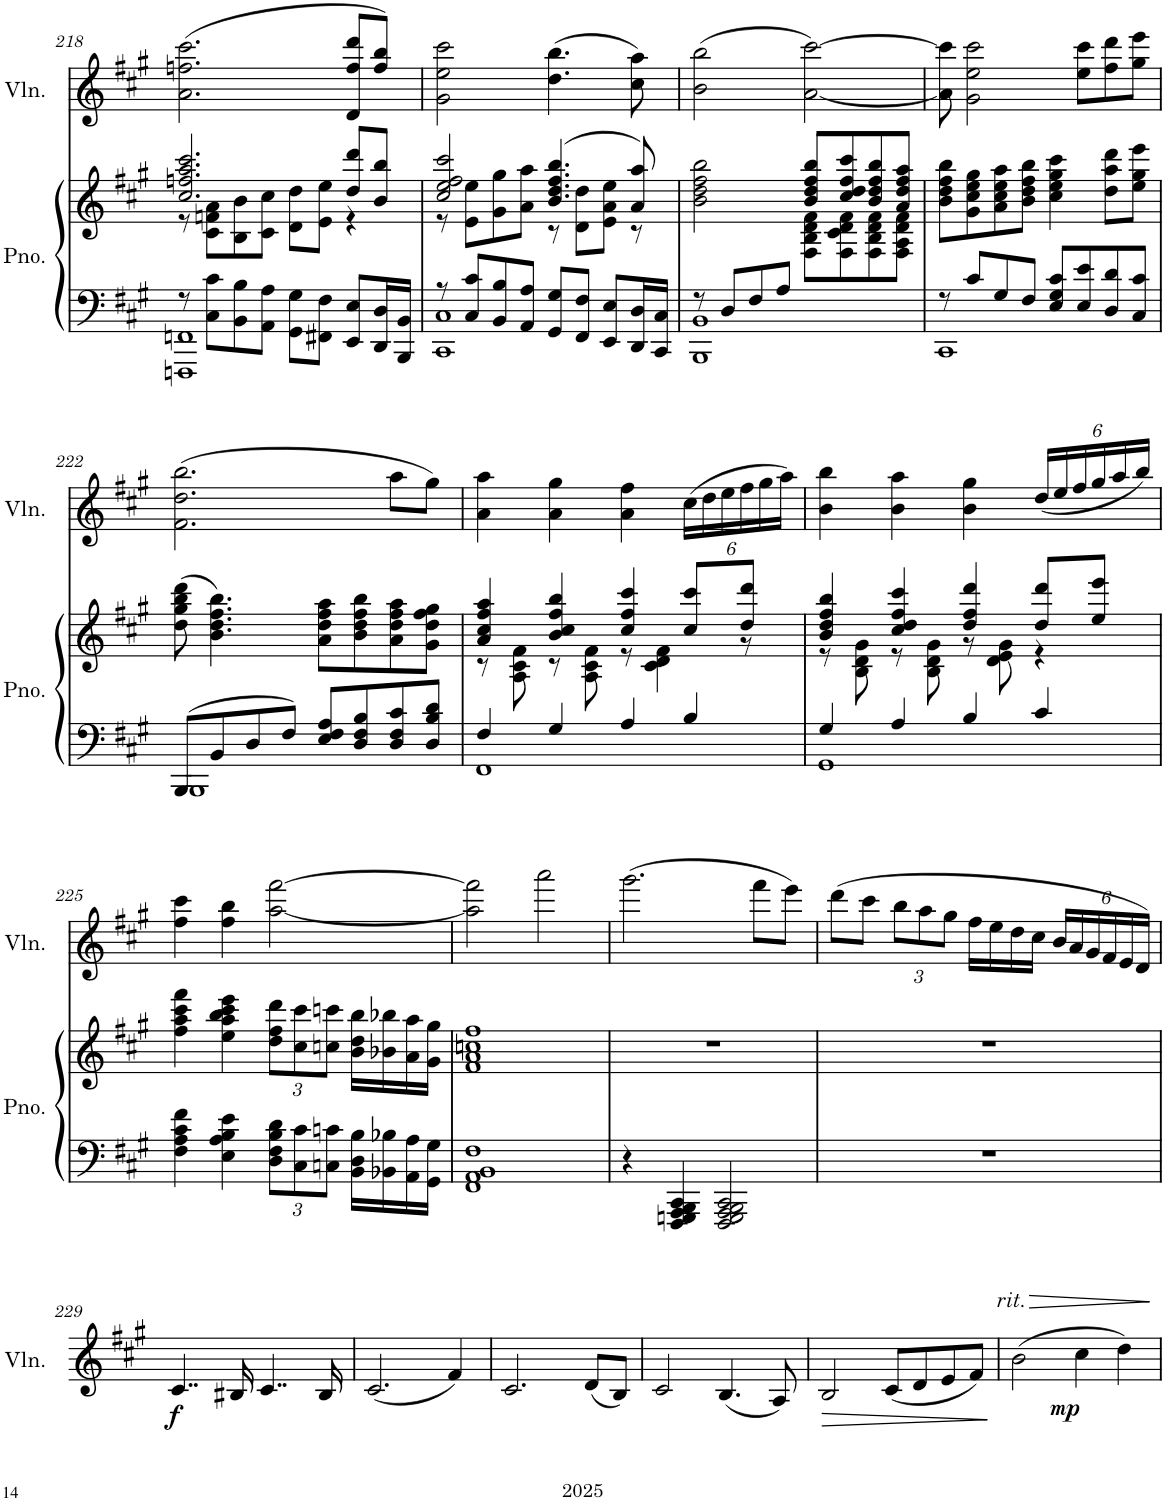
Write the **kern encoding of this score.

**kern	**kern	**kern	**dynam
*part2	*part2	*part1	*part1
*staff3	*staff2	*staff1	*staff1
*I"Piano	*	*I"Violin	*
*I'Pno.	*	*I'Vln.	*
!!LO:PB:g=z
*clefF4	*clefG2	*clefG2	*
*k[f#c#g#]	*k[f#c#g#]	*k[f#c#g#]	*
*M4/4	*M4/4	*M4/4	*
=218	=218	=218	=218
*^	*^	*	*
8r	1FFFn 1FFn	2.cc#/ 2.ffn/ 2.aa/ 2.ccc#/	8r	(2.a\ 2.ffn\ 2.ccc#\	.
8C#\ 8c#\L	.	.	8c#\ 8fn\ 8a\L	.	.
8BB\ 8B\	.	.	8B\ 8b\	.	.
8AA\ 8A\J	.	.	8c#\ 8cc#\J	.	.
8GG#\ 8G#\L	.	.	8d\ 8dd\L	.	.
8FF#X\ 8F#\J	.	.	8e\ 8ee\J	.	.
8EE/ 8E/L	.	8dd/ 8ddd/L	4r	8d/ 8ff/ 8ddd/L	.
16DD/ 16D/L	.	8b/ 8bb/J	.	8ff/ 8bb/J)	.
16BBB/ 16BB/JJ	.	.	.	.	.
=219	=219	=219	=219	=219	=219
8r	1CC# 1C#	2cc#/ 2ee/ 2ff#/ 2ccc#/	8r	2g#\ 2ee\ 2ccc#\	.
8C#/ 8c#/L	.	.	8e\ 8ee\L	.	.
8BB/ 8B/	.	.	8g#\ 8gg#\	.	.
8AA/ 8A/J	.	.	8a\ 8aa\J	.	.
8GG#/ 8G#/L	.	(4.b/ 4.dd/ 4.ff#/ 4.bb/	8r	(4.dd\ 4.bb\	.
8FF#/ 8F#/J	.	.	8d\ 8dd\L	.	.
8EE/ 8E/L	.	.	8e\ 8a\ 8ee\J	.	.
16DD/ 16D/L	.	8a/ 8aa/)	8r	8cc#\ 8aa\)	.
16CC#/ 16C#/JJ	.	.	.	.	.
=220	=220	=220	=220	=220	=220
8r	1BBB 1BB	2b\ 2dd\ 2ff#\ 2bb\	2ryy	(2b\ 2bb\	.
8D/L	.	.	.	.	.
8F#/	.	.	.	.	.
8A/J	.	.	.	.	.
2ryy	.	8b/ 8dd/ 8ff#/ 8bb/L	8F#\ 8B\ 8d\ 8f#\L	[2a\ [2ccc#\)	.
.	.	8cc#/ 8dd/ 8ff#/ 8ccc#/	8F#\ 8c#\ 8d\ 8f#\	.	.
.	.	8b/ 8dd/ 8ff#/ 8bb/	8F#\ 8B\ 8d\ 8f#\	.	.
.	.	8a/ 8dd/ 8ff#/ 8aa/J	8F#\ 8A\ 8d\ 8f#\J	.	.
*	*	*v	*v	*	*
=221	=221	=221	=221	=221
8r	1CC#	8b\ 8dd\ 8ff#\ 8bb\L	8a\] 8ccc#\]	.
8c#/L	.	8g#\ 8cc#\ 8ee\ 8gg#\	2g#\ 2ee\ 2ccc#\	.
8G#/	.	8a\ 8cc#\ 8ee\ 8aa\	.	.
8F#/J	.	8b\ 8dd\ 8ff#\ 8bb\J	.	.
8E/ 8G#/ 8c#/L	.	4cc#\ 4ee\ 4gg#\ 4ccc#\	.	.
8E/ 8e/	.	.	8ee\ 8ccc#\L	.
8D/ 8d/	.	8dd\ 8aa\ 8ddd\L	8ff#\ 8ddd\	.
8C#/ 8c#/J	.	8ee\ 8gg#\ 8eee\J	8gg#\ 8eee\J	.
!!LO:LB:g=z
=222	=222	=222	=222	=222
8BBB/L	1BBB	(8dd\ 8gg#\ 8bb\ 8ddd\	(2.f#\ 2.dd\ 2.bb\	.
8BB/	.	4.b\ 4.dd\ 4.ff#\ 4.bb\)	.	.
8D/	.	.	.	.
8F#/J	.	.	.	.
8E/ 8F#/ 8A/L	.	8a\ 8dd\ 8ff#\ 8aa\L	.	.
8D/ 8F#/ 8B/	.	8b\ 8dd\ 8ff#\ 8bb\	.	.
8D/ 8F#/ 8c#/	.	8a\ 8dd\ 8ff#\ 8aa\	8aa\L	.
8D/ 8B/ 8d/J	.	8g#\ 8dd\ 8ff#\ 8gg#\J	8gg#\J)	.
=223	=223	=223	=223	=223
*	*	*^	*	*
4F#/	1FF#	4a/ 4cc#/ 4ff#/ 4aa/	8r	4a\ 4aa\	.
.	.	.	8A\ 8c#\ 8f#\	.	.
4G#/	.	4b/ 4cc#/ 4ff#/ 4bb/	8r	4a\ 4gg#\	.
.	.	.	8A\ 8c#\ 8f#\	.	.
4A/	.	4cc#/ 4ff#/ 4ccc#/	8r	4a\ 4ff#\	.
.	.	.	4c#\ 4d\ 4f#\	.	.
*	*	*	*	*Xbrackettup	*
4B/	.	8cc#/ 8ccc#/L	.	(24cc#\LL	.
.	.	.	.	24dd\	.
.	.	.	.	24ee\	.
.	.	8dd/ 8ddd/J	8r	24ff#\	.
.	.	.	.	24gg#\	.
.	.	.	.	24aa\JJ)	.
=224	=224	=224	=224	=224	=224
4G#/	1GG#	4b/ 4dd/ 4ff#/ 4bb/	8r	4b\ 4bb\	.
.	.	.	8B\ 8d\ 8g#\	.	.
4A/	.	4cc#/ 4dd/ 4ff#/ 4ccc#/	8r	4b\ 4aa\	.
.	.	.	8B\ 8d\ 8g#\	.	.
4B/	.	4dd/ 4ff#/ 4ddd/	8r	4b\ 4gg#\	.
.	.	.	8d\ 8e\ 8g#\	.	.
4c#/	.	8dd/ 8ddd/L	4r	(24dd/LL	.
.	.	.	.	24ee/	.
.	.	.	.	24ff#/	.
.	.	8ee/ 8eee/J	.	24gg#/	.
.	.	.	.	24aa/	.
.	.	.	.	24bb/JJ)	.
*v	*v	*	*	*	*
*	*v	*v	*	*
!!LO:LB:g=z
=225	=225	=225	=225
4F#\ 4A\ 4c#\ 4f#\	4ff#\ 4aa\ 4ccc#\ 4fff#\	4ff#\ 4ccc#\	.
4E\ 4A\ 4B\ 4e\	4ee\ 4aa\ 4bb\ 4ccc#\ 4eee\	4ff#\ 4bb\	.
*Xbrackettup	*Xbrackettup	*	*
12D\ 12F#\ 12B\ 12d\L	12dd\ 12ff#\ 12ddd\L	[2aa\ [2fff#\	.
12C#\ 12c#\	12cc#\ 12ccc#\	.	.
12Cn\ 12cn\J	12ccn\ 12cccn\J	.	.
16BB\ 16D\ 16B\LL	16b\ 16dd\ 16bb\LL	.	.
16BB-X\ 16B-X\	16b-X\ 16bb-X\	.	.
16AA\ 16A\	16a\ 16aa\	.	.
16GG#\ 16G#\JJ	16g#\ 16gg#\JJ	.	.
=226	=226	=226	=226
1FF# 1AA 1BB 1F#	1f# 1a 1ccn 1ff#	2aa\] 2fff#\]	.
.	.	2aaa\	.
=227	=227	=227	=227
4r	1r	(2.ggg#\	.
4FFF#/ 4GGGn/ 4AAA/ 4BBB/ 4CC#/	.	.	.
2FFF#/ 2GGG/ 2AAA/ 2BBB/ 2CC#/	.	.	.
.	.	8fff#\L	.
.	.	8eee\J)	.
=228	=228	=228	=228
1r	1r	(8ddd\L	.
.	.	8ccc#\J	.
.	.	12bb\L	.
.	.	12aa\	.
.	.	12gg#\J	.
.	.	16ff#\LL	.
.	.	16ee\	.
.	.	16dd\	.
.	.	16cc#\JJ	.
.	.	24b/LL	.
.	.	24a/	.
.	.	24g#/	.
.	.	24f#/	.
.	.	24e/	.
.	.	24d/JJ)	.
!!LO:LB:g=z
=229	=229	=229	=229
!	!	!	!LO:DY:b
1r	1r	4..c#/	f
.	.	16B#X/	.
.	.	4..c#/	.
.	.	16B#/	.
=230	=230	=230	=230
1r	1r	(2.c#/	.
.	.	4f#/)	.
=231	=231	=231	=231
1r	1r	2.c#/	.
.	.	(8d/L	.
.	.	8B/J)	.
=232	=232	=232	=232
1r	1r	2c#/	.
.	.	(4.B/	.
.	.	8A/)	.
=233	=233	=233	=233
!	!	!	!LO:HP:b
1r	1r	2B/	>
.	.	(8c#/L	.
.	.	8d/	.
.	.	8e/	.
.	.	8f#/J)	.
.	.	.	]
=234	=234	=234	=234
!	!	!LO:TX:a:i:t=rit.	!
!	!	!	!LO:HP:b
1r	1r	(2b\	>
!	!	!	!LO:DY:b
.	.	4cc#\	mp
.	.	4dd\)	.
.	.	.	]
=	=	=	=
*-	*-	*-	*-
